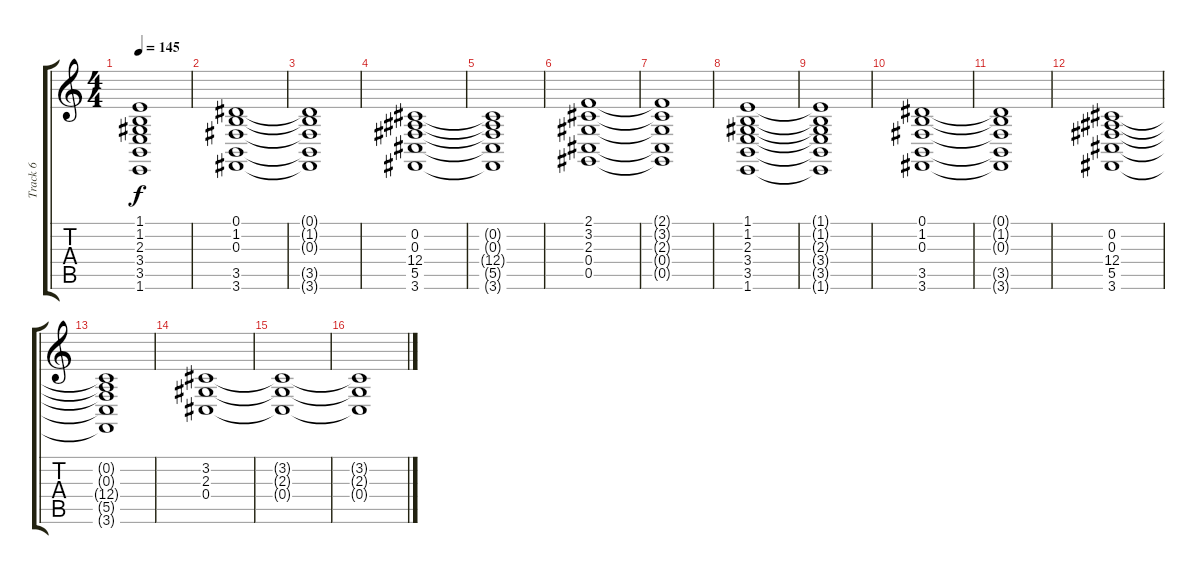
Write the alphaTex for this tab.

\track ("Track 6" "Track 6") {instrument stringensemble1}
\staff {score tabs}
\tuning (Eb4 Bb3 Gb3 Db3 Ab2 Eb2) {hide}
\ts (4 4)
\tempo 145
\clef g2
\ks c
(1.1{t} 1.2{t} 2.3{t} 3.4{t} 3.5{t} 1.6{t}).1{dy f} |
(0.1 1.2 0.3 3.5 3.6).1 |
(0.1{t} 1.2{t} 0.3{t} 3.5{t} 3.6{t}).1 |
(0.2 0.3 12.4 5.5 3.6).1 |
(0.2{t} 0.3{t} 12.4{t} 5.5{t} 3.6{t}).1 |
(2.1 3.2 2.3 0.4 0.5).1 |
(2.1{t} 3.2{t} 2.3{t} 0.4{t} 0.5{t}).1 |
(1.1 1.2 2.3 3.4 3.5 1.6).1 |
(1.1{t} 1.2{t} 2.3{t} 3.4{t} 3.5{t} 1.6{t}).1 |
(0.1 1.2 0.3 3.5 3.6).1 |
(0.1{t} 1.2{t} 0.3{t} 3.5{t} 3.6{t}).1 |
(0.2 0.3 12.4 5.5 3.6).1 |
(0.2{t} 0.3{t} 12.4{t} 5.5{t} 3.6{t}).1 |
(3.2 2.3 0.4).1 |
(3.2{t} 2.3{t} 0.4{t}).1 |
(3.2{t} 2.3{t} 0.4{t}).1
